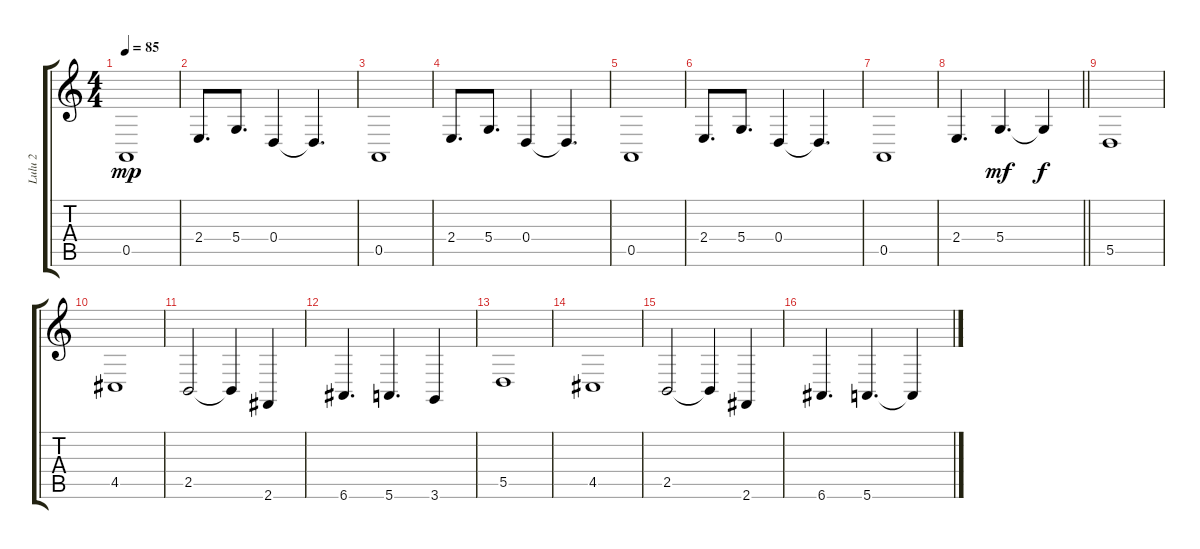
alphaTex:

\track ("Lulu 2" "Lulu 2") {instrument tremolostrings}
\staff {score tabs}
\tuning (E4 B3 G3 D3 A2 E2) {hide}
\ts (4 4)
\tempo 85
\clef g2
\ks c
0.5.1{dy mp} |
2.4.8{d} 5.4.8{d} 0.4.4 0.4{t}.4{d} |
0.5.1 |
2.4.8{d} 5.4.8{d} 0.4.4 0.4{t}.4{d} |
0.5.1 |
2.4.8{d} 5.4.8{d} 0.4.4 0.4{t}.4{d} |
0.5.1 |
\barLineRight lightlight
2.4.4{d} 5.4.4{d dy mf} 5.4{t}.4{dy f} |
5.5.1 |
4.5.1 |
2.5.2 2.5{t}.4 2.6.4 |
6.6.4{d} 5.6.4{d} 3.6.4 |
5.5.1 |
4.5.1 |
2.5.2 2.5{t}.4 2.6.4 |
6.6.4{d} 5.6.4{d} 5.6{t}.4
